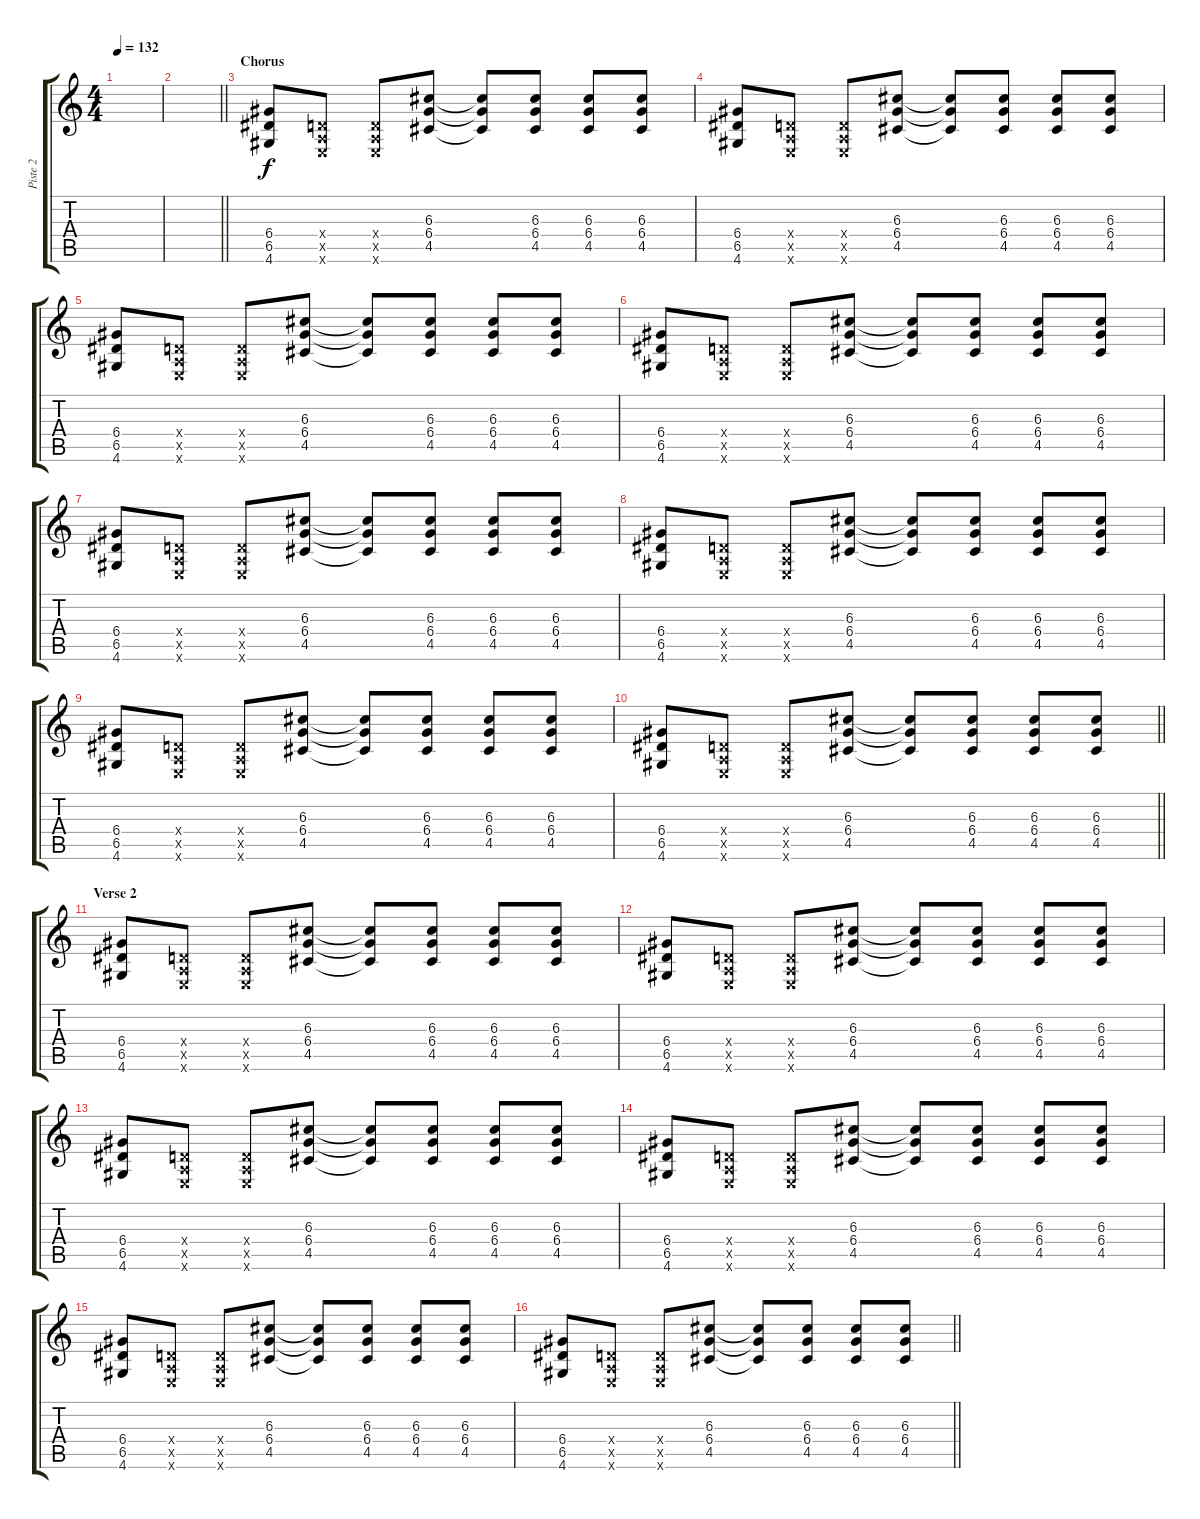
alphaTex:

\track ("Piste 2" "Piste 2") {instrument acousticguitarsteel}
\staff {score tabs}
\tuning (E4 B3 G3 D3 A2 E2) {hide}
\ts (4 4)
\tempo 132
\clef g2
\ks c
|
\barLineRight lightlight
|
\section ("" "Chorus")
(6.4 6.5 4.6).8 (0.4{x} 0.5{x} 0.6{x}).8 (0.4{x} 0.5{x} 0.6{x}).8 (6.3 6.4 4.5).8 (6.3{t} 6.4{t} 4.5{t}).8 (6.3 6.4 4.5).8 (6.3 6.4 4.5).8 (6.3 6.4 4.5).8 |
(6.4 6.5 4.6).8 (0.4{x} 0.5{x} 0.6{x}).8 (0.4{x} 0.5{x} 0.6{x}).8 (6.3 6.4 4.5).8 (6.3{t} 6.4{t} 4.5{t}).8 (6.3 6.4 4.5).8 (6.3 6.4 4.5).8 (6.3 6.4 4.5).8 |
(6.4 6.5 4.6).8 (0.4{x} 0.5{x} 0.6{x}).8 (0.4{x} 0.5{x} 0.6{x}).8 (6.3 6.4 4.5).8 (6.3{t} 6.4{t} 4.5{t}).8 (6.3 6.4 4.5).8 (6.3 6.4 4.5).8 (6.3 6.4 4.5).8 |
(6.4 6.5 4.6).8 (0.4{x} 0.5{x} 0.6{x}).8 (0.4{x} 0.5{x} 0.6{x}).8 (6.3 6.4 4.5).8 (6.3{t} 6.4{t} 4.5{t}).8 (6.3 6.4 4.5).8 (6.3 6.4 4.5).8 (6.3 6.4 4.5).8 |
(6.4 6.5 4.6).8 (0.4{x} 0.5{x} 0.6{x}).8 (0.4{x} 0.5{x} 0.6{x}).8 (6.3 6.4 4.5).8 (6.3{t} 6.4{t} 4.5{t}).8 (6.3 6.4 4.5).8 (6.3 6.4 4.5).8 (6.3 6.4 4.5).8 |
(6.4 6.5 4.6).8 (0.4{x} 0.5{x} 0.6{x}).8 (0.4{x} 0.5{x} 0.6{x}).8 (6.3 6.4 4.5).8 (6.3{t} 6.4{t} 4.5{t}).8 (6.3 6.4 4.5).8 (6.3 6.4 4.5).8 (6.3 6.4 4.5).8 |
(6.4 6.5 4.6).8 (0.4{x} 0.5{x} 0.6{x}).8 (0.4{x} 0.5{x} 0.6{x}).8 (6.3 6.4 4.5).8 (6.3{t} 6.4{t} 4.5{t}).8 (6.3 6.4 4.5).8 (6.3 6.4 4.5).8 (6.3 6.4 4.5).8 |
\barLineRight lightlight
(6.4 6.5 4.6).8 (0.4{x} 0.5{x} 0.6{x}).8 (0.4{x} 0.5{x} 0.6{x}).8 (6.3 6.4 4.5).8 (6.3{t} 6.4{t} 4.5{t}).8 (6.3 6.4 4.5).8 (6.3 6.4 4.5).8 (6.3 6.4 4.5).8 |
\section ("" "Verse 2")
(6.4 6.5 4.6).8 (0.4{x} 0.5{x} 0.6{x}).8 (0.4{x} 0.5{x} 0.6{x}).8 (6.3 6.4 4.5).8 (6.3{t} 6.4{t} 4.5{t}).8 (6.3 6.4 4.5).8 (6.3 6.4 4.5).8 (6.3 6.4 4.5).8 |
(6.4 6.5 4.6).8 (0.4{x} 0.5{x} 0.6{x}).8 (0.4{x} 0.5{x} 0.6{x}).8 (6.3 6.4 4.5).8 (6.3{t} 6.4{t} 4.5{t}).8 (6.3 6.4 4.5).8 (6.3 6.4 4.5).8 (6.3 6.4 4.5).8 |
(6.4 6.5 4.6).8 (0.4{x} 0.5{x} 0.6{x}).8 (0.4{x} 0.5{x} 0.6{x}).8 (6.3 6.4 4.5).8 (6.3{t} 6.4{t} 4.5{t}).8 (6.3 6.4 4.5).8 (6.3 6.4 4.5).8 (6.3 6.4 4.5).8 |
(6.4 6.5 4.6).8 (0.4{x} 0.5{x} 0.6{x}).8 (0.4{x} 0.5{x} 0.6{x}).8 (6.3 6.4 4.5).8 (6.3{t} 6.4{t} 4.5{t}).8 (6.3 6.4 4.5).8 (6.3 6.4 4.5).8 (6.3 6.4 4.5).8 |
(6.4 6.5 4.6).8 (0.4{x} 0.5{x} 0.6{x}).8 (0.4{x} 0.5{x} 0.6{x}).8 (6.3 6.4 4.5).8 (6.3{t} 6.4{t} 4.5{t}).8 (6.3 6.4 4.5).8 (6.3 6.4 4.5).8 (6.3 6.4 4.5).8 |
\barLineRight lightlight
(6.4 6.5 4.6).8 (0.4{x} 0.5{x} 0.6{x}).8 (0.4{x} 0.5{x} 0.6{x}).8 (6.3 6.4 4.5).8 (6.3{t} 6.4{t} 4.5{t}).8 (6.3 6.4 4.5).8 (6.3 6.4 4.5).8 (6.3 6.4 4.5).8
